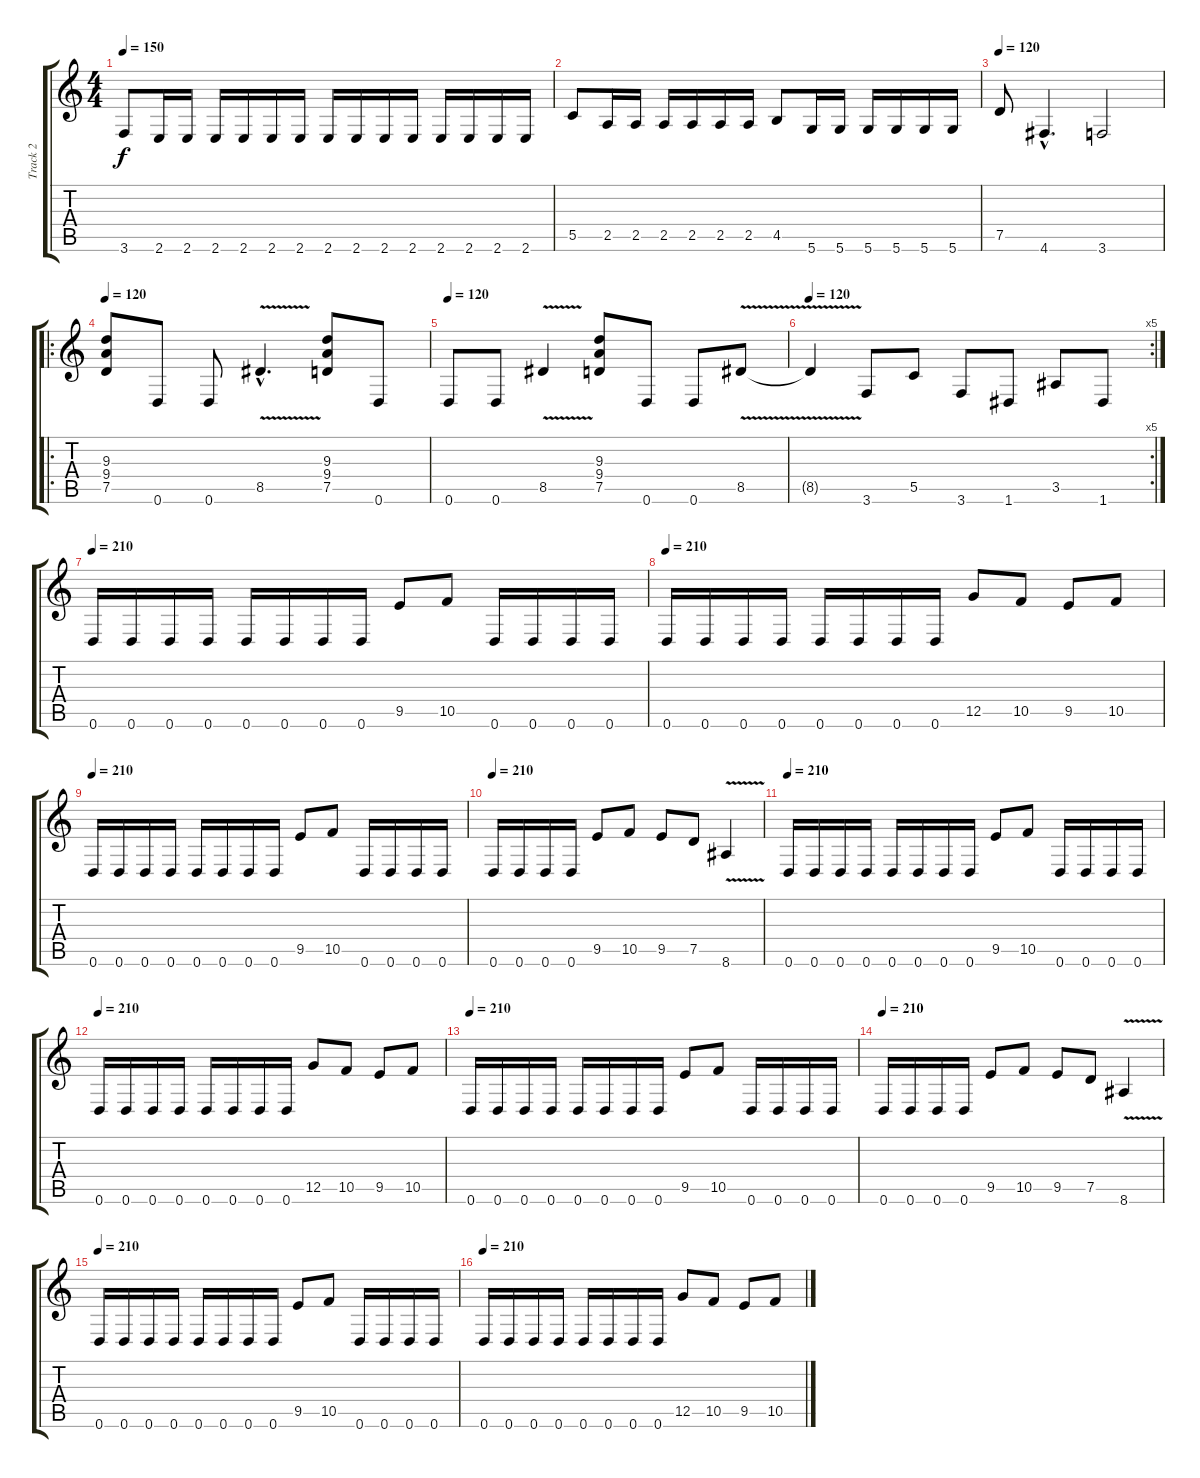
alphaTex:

\track ("Track 2" "Track 2") {instrument distortionguitar}
\staff {score tabs}
\tuning (D4 A3 F3 C3 G2 D2) {hide}
\ts (4 4)
\tempo 150
\clef g2
\ks c
3.6.8{dy f} 2.6.16 2.6.16 2.6.16 2.6.16 2.6.16 2.6.16 2.6.16 2.6.16 2.6.16 2.6.16 2.6.16 2.6.16 2.6.16 2.6.16 |
5.5.8 2.5.16 2.5.16 2.5.16 2.5.16 2.5.16 2.5.16 4.5.8 5.6.16 5.6.16 5.6.16 5.6.16 5.6.16 5.6.16 |
\tempo 120
7.5.8 4.6{hac}.4{d} 3.6.2 |
\ro
\tempo 120
(9.3 9.4 7.5).8 0.6.8 0.6.8 8.5{v hac}.4{d} (9.3 9.4 7.5).8 0.6.8 |
\tempo 120
0.6.8 0.6.8 8.5{v}.4 (9.3 9.4 7.5).8 0.6.8 0.6.8 8.5{v}.8 |
\rc 5
\tempo 120
8.5{v t}.4 3.6.8 5.5.8 3.6.8 1.6.8 3.5.8 1.6.8 |
\tempo 210
0.6.16 0.6.16 0.6.16 0.6.16 0.6.16 0.6.16 0.6.16 0.6.16 9.5.8 10.5.8 0.6.16 0.6.16 0.6.16 0.6.16 |
\tempo 210
0.6.16 0.6.16 0.6.16 0.6.16 0.6.16 0.6.16 0.6.16 0.6.16 12.5.8 10.5.8 9.5.8 10.5.8 |
\tempo 210
0.6.16 0.6.16 0.6.16 0.6.16 0.6.16 0.6.16 0.6.16 0.6.16 9.5.8 10.5.8 0.6.16 0.6.16 0.6.16 0.6.16 |
\tempo 210
0.6.16 0.6.16 0.6.16 0.6.16 9.5.8 10.5.8 9.5.8 7.5.8 8.6{v}.4 |
\tempo 210
0.6.16 0.6.16 0.6.16 0.6.16 0.6.16 0.6.16 0.6.16 0.6.16 9.5.8 10.5.8 0.6.16 0.6.16 0.6.16 0.6.16 |
\tempo 210
0.6.16 0.6.16 0.6.16 0.6.16 0.6.16 0.6.16 0.6.16 0.6.16 12.5.8 10.5.8 9.5.8 10.5.8 |
\tempo 210
0.6.16 0.6.16 0.6.16 0.6.16 0.6.16 0.6.16 0.6.16 0.6.16 9.5.8 10.5.8 0.6.16 0.6.16 0.6.16 0.6.16 |
\tempo 210
0.6.16 0.6.16 0.6.16 0.6.16 9.5.8 10.5.8 9.5.8 7.5.8 8.6{v}.4 |
\tempo 210
0.6.16 0.6.16 0.6.16 0.6.16 0.6.16 0.6.16 0.6.16 0.6.16 9.5.8 10.5.8 0.6.16 0.6.16 0.6.16 0.6.16 |
\tempo 210
0.6.16 0.6.16 0.6.16 0.6.16 0.6.16 0.6.16 0.6.16 0.6.16 12.5.8 10.5.8 9.5.8 10.5.8
